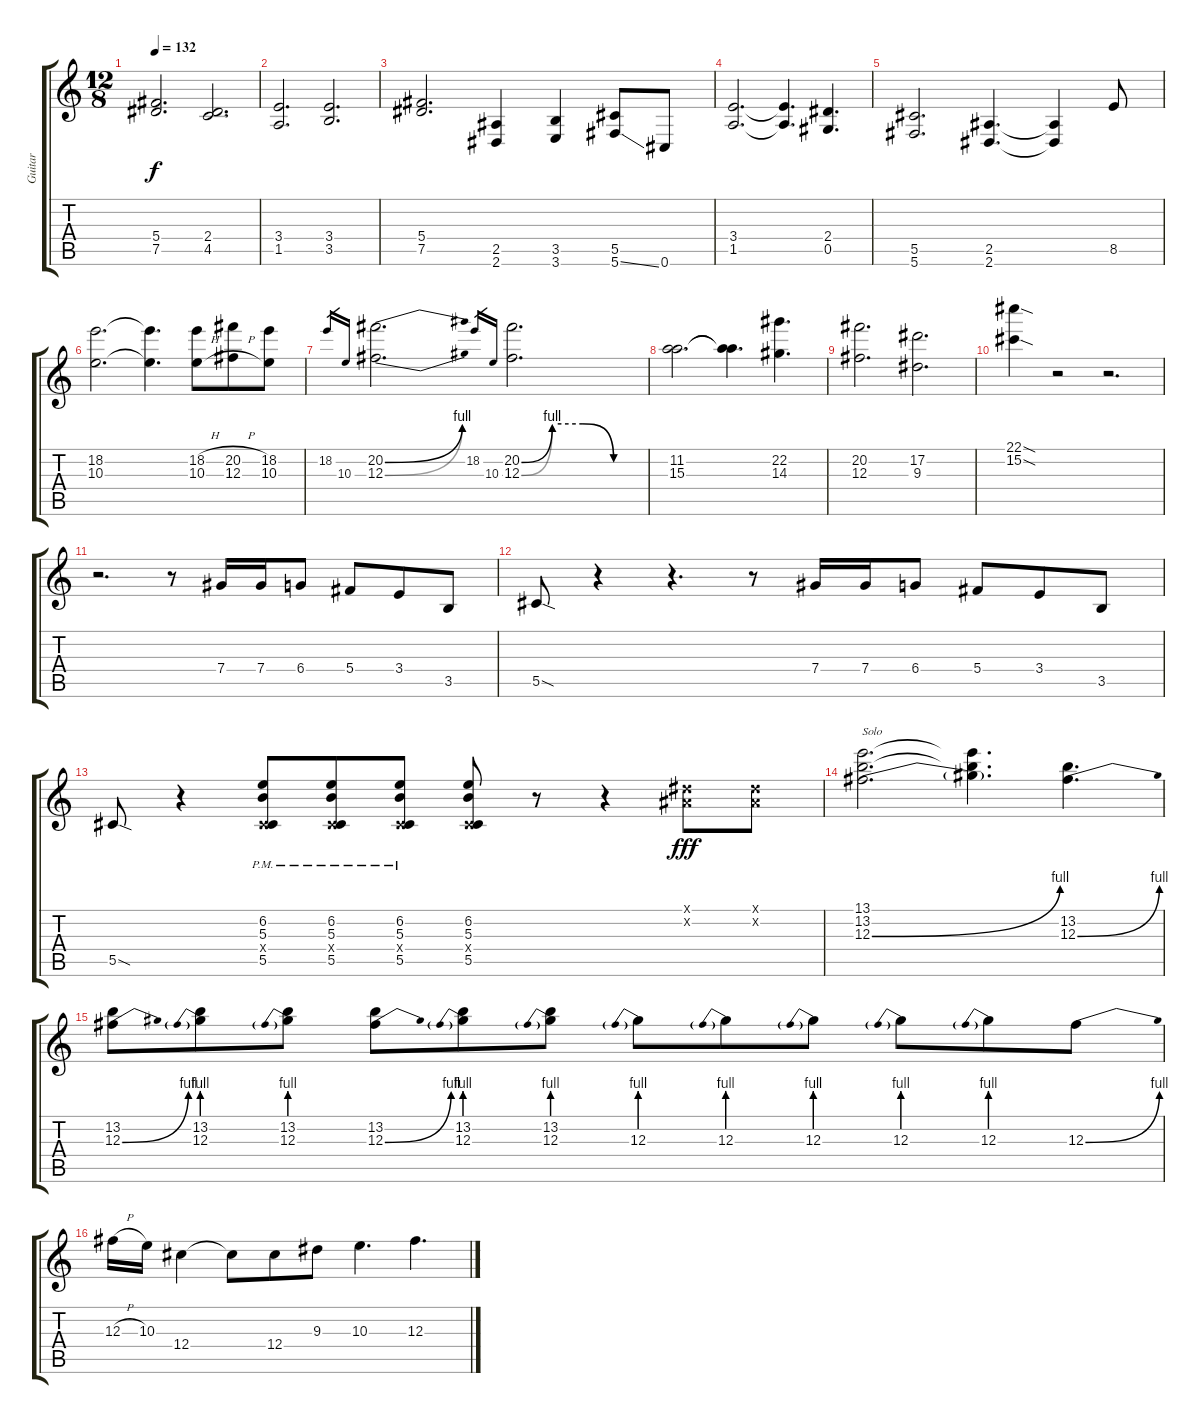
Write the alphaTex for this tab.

\track ("Guitar" "Guitar") {instrument distortionguitar}
\staff {score tabs}
\tuning (Eb4 Bb3 Gb3 Db3 Ab2 Db2) {hide}
\ts (12 8)
\tempo 132
\clef g2
\ks c
(5.4 7.5).2{d dy f} (2.4 4.5).2{d} |
(3.4 1.5).2{d} (3.4 3.5).2{d} |
(5.4 7.5).2{d} (2.5 2.6).4 (3.5 3.6).4 (5.5 5.6{ss}).8 0.6.8 |
(3.4 1.5).2{d} (3.4{t} 1.5{t}).4{d} (2.4 0.5).4{d} |
(5.5 5.6).2{d} (2.5 2.6).4{d} (2.5{t} 2.6{t}).4 8.5.8 |
(18.2 10.3).2{d} (18.2{t} 10.3{t}).4{d} (18.2{h} 10.3{h}).8 (20.2{h} 12.3{h}).8 (18.2 10.3).8 |
18.2.16{gr} 10.3.16{gr} (20.2{be (bend 0 0 60 4)} 12.3{be (bend 0 0 60 4)}).2{d} 18.2.16{gr} 10.3.16{gr} (20.2{be (custom 0 0 15 4 30 4 45 0 60 0)} 12.3{be (custom 0 0 15 4 30 4 45 0 60 0)}).2{d} |
(11.2 15.3).2{d} (11.2{t} 15.3{t}).4{d} (22.2 14.3).4{d} |
(20.2 12.3).2{d} (17.2 9.3).2{d} |
(22.1{sod} 15.2{sod}).4 r.2 r.2{d} |
r.2{d} r.8 7.4.16 7.4.16 6.4.8 5.4.8 3.4.8 3.5.8 |
5.5{sod}.8 r.4 r.4{d} r.8 7.4.16 7.4.16 6.4.8 5.4.8 3.4.8 3.5.8 |
5.5{sod}.8 r.4 (6.2{pm} 5.3{pm} 0.4{x} 5.5{pm}).8 (6.2{pm} 5.3{pm} 0.4{x} 5.5{pm}).8 (6.2{pm} 5.3{pm} 0.4{x} 5.5{pm}).8 (6.2 5.3 0.4{x} 5.5).8 r.8 r.4 (0.1{x} 0.2{x}).8{dy fff} (0.1{x} 0.2{x}).8 |
(13.1 13.2 12.3{be (bend 0 0 60 4)}).2{d txt "Solo"} (13.1{t} 13.2{t} 12.3{t}).4{d} (13.2 12.3{be (bend 0 0 60 4)}).4{d} |
(13.2 12.3{be (bend 0 0 60 4)}).8 (13.2 12.3{be (prebend 0 4 60 4)}).8 (13.2 12.3{be (prebend 0 4 60 4)}).8 (13.2 12.3{be (bend 0 0 60 4)}).8 (13.2 12.3{be (prebend 0 4 60 4)}).8 (13.2 12.3{be (prebend 0 4 60 4)}).8 12.3{be (prebend 0 4 60 4)}.8 12.3{be (prebend 0 4 60 4)}.8 12.3{be (prebend 0 4 60 4)}.8 12.3{be (prebend 0 4 60 4)}.8 12.3{be (prebend 0 4 60 4)}.8 12.3{be (bend 0 0 60 4)}.8 |
12.3{h}.16 10.3.16 12.4.4 12.4{t}.8 12.4.8 9.3.8 10.3.4{d} 12.3.4{d}
